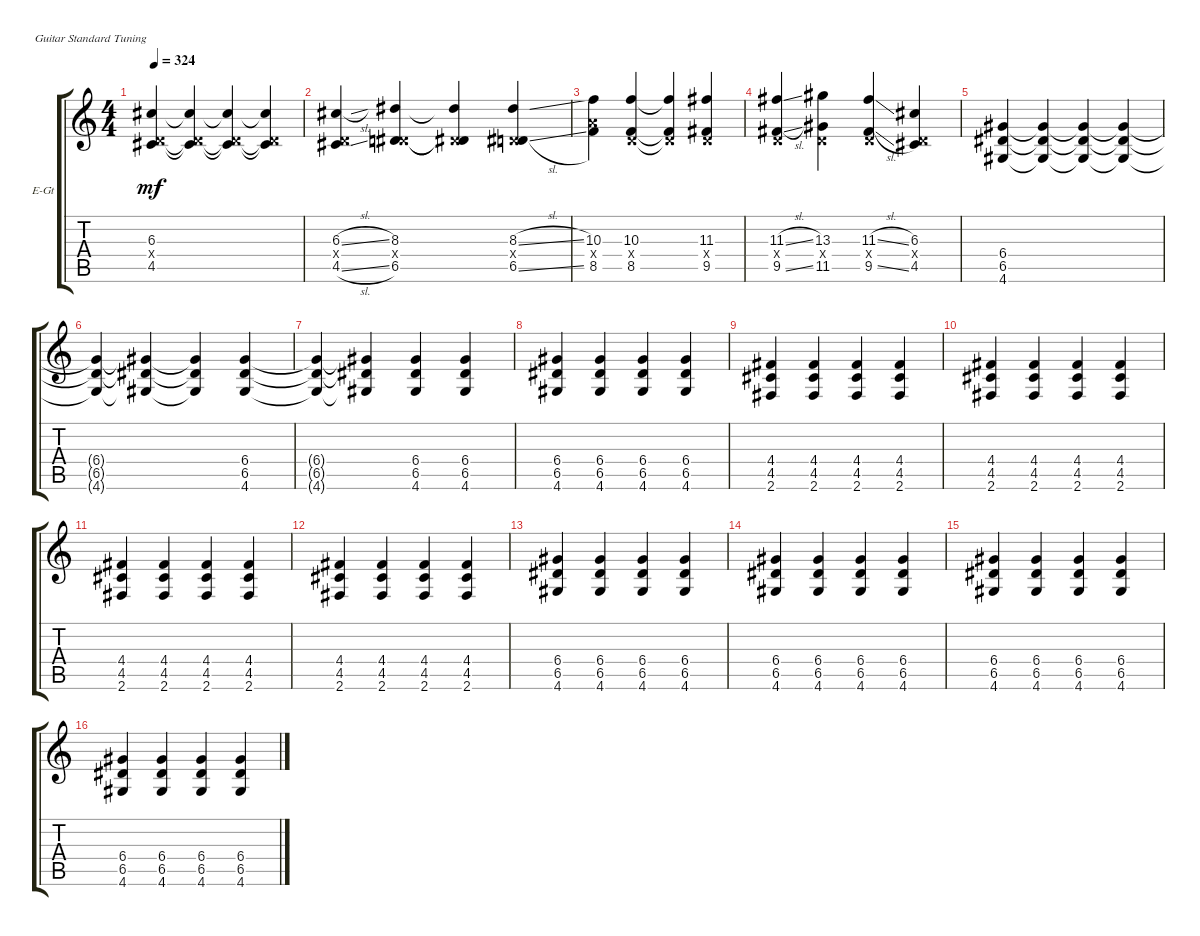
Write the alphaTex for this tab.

\defaultSystemsLayout 4
\bracketExtendMode groupsimilarinstruments
\firstSystemTrackNameOrientation horizontal
\otherSystemsTrackNameOrientation horizontal
\track ("Sishir" "E-Gt") {instrument distortionguitar}
\staff {score tabs}
\tuning (E4 B3 G3 D3 A2 E2)
\ts (4 4)
\tempo 324
\clef g2
\ks c
(4.5 0.4{x} 6.3).4{dy mf} (6.3{t} 0.4{x t} 4.5{t}).4 (6.3{t} 0.4{x t} 4.5{t}).4 (6.3{t} 0.4{x t} 4.5{t}).4 |
(4.5{sl} 0.4{x} 6.3{sl}).4 (8.3 6.5 0.4{x}).4 (8.3{t} 0.4{x t} 6.5{t}).4 (8.3{sl} 0.4{x} 6.5{sl}).4 |
(10.3 7.4{x} 8.5).4 (10.3 0.4{x} 8.5).4 (10.3{t} 0.4{x t} 8.5{t}).4 (0.4{x} 11.3 9.5).4 |
(0.4{x} 11.3{sl} 9.5{sl}).4 (13.3 11.5 0.4{x}).4 (11.3{sl} 0.4{x} 9.5{sl}).4 (6.3 0.4{x} 4.5).4 |
(4.6 6.5 6.4).4 (6.4{t} 6.5{t} 4.6{t}).4 (6.4{t} 6.5{t} 4.6{t}).4 (6.4{t} 6.5{t} 4.6{t}).4 |
(4.6{t} 6.5{t} 6.4{t}).4 (4.6{t} 6.5{t} 6.4{t}).4 (4.6{t} 6.4{t} 6.5{t}).4 (4.6 6.5 6.4).4 |
(4.6{t} 6.5{t} 6.4{t}).4 (4.6{t} 6.5{t} 6.4{t}).4 (4.6 6.5 6.4).4 (4.6 6.5 6.4).4 |
(4.6 6.5 6.4).4 (4.6 6.5 6.4).4 (4.6 6.5 6.4).4 (4.6 6.5 6.4).4 |
(2.6 4.5 4.4).4 (2.6 4.5 4.4).4 (2.6 4.5 4.4).4 (2.6 4.5 4.4).4 |
(2.6 4.5 4.4).4 (2.6 4.5 4.4).4 (2.6 4.5 4.4).4 (2.6 4.5 4.4).4 |
(2.6 4.5 4.4).4 (2.6 4.5 4.4).4 (2.6 4.5 4.4).4 (2.6 4.5 4.4).4 |
(2.6 4.5 4.4).4 (2.6 4.5 4.4).4 (2.6 4.5 4.4).4 (2.6 4.5 4.4).4 |
(4.6 6.5 6.4).4 (4.6 6.5 6.4).4 (4.6 6.5 6.4).4 (4.6 6.5 6.4).4 |
(4.6 6.5 6.4).4 (4.6 6.5 6.4).4 (4.6 6.5 6.4).4 (4.6 6.5 6.4).4 |
(4.6 6.5 6.4).4 (4.6 6.5 6.4).4 (4.6 6.5 6.4).4 (4.6 6.5 6.4).4 |
(4.6 6.5 6.4).4 (4.6 6.5 6.4).4 (4.6 6.5 6.4).4 (6.4 6.5 4.6).4
